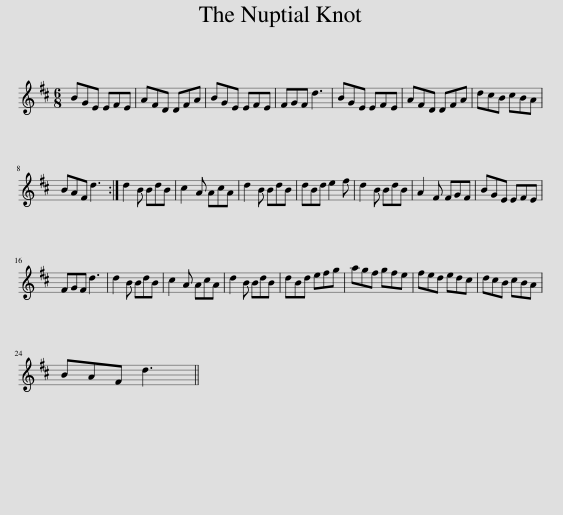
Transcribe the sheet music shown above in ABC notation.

X:1
L:1/8
M:6/8
I:linebreak $
K:D
V:1 treble
V:1
 BGE EFE | AFD DFA | BGE EFE | FGF d3 | BGE EFE | %5
 AFD DFA | dcB cBA |$ BAF d3 :| d2 B BdB | c2 A AcA | %10
 d2 B BdB | dBd e2 f | d2 B BdB | A2 F FGF | BGE EFE |$ %15
 FGF d3 | d2 B BdB | c2 A AcA | d2 B BdB | dBd efg | %20
 agf gfe | fed edc | dcB cBA |$ BAF d3 || %24
